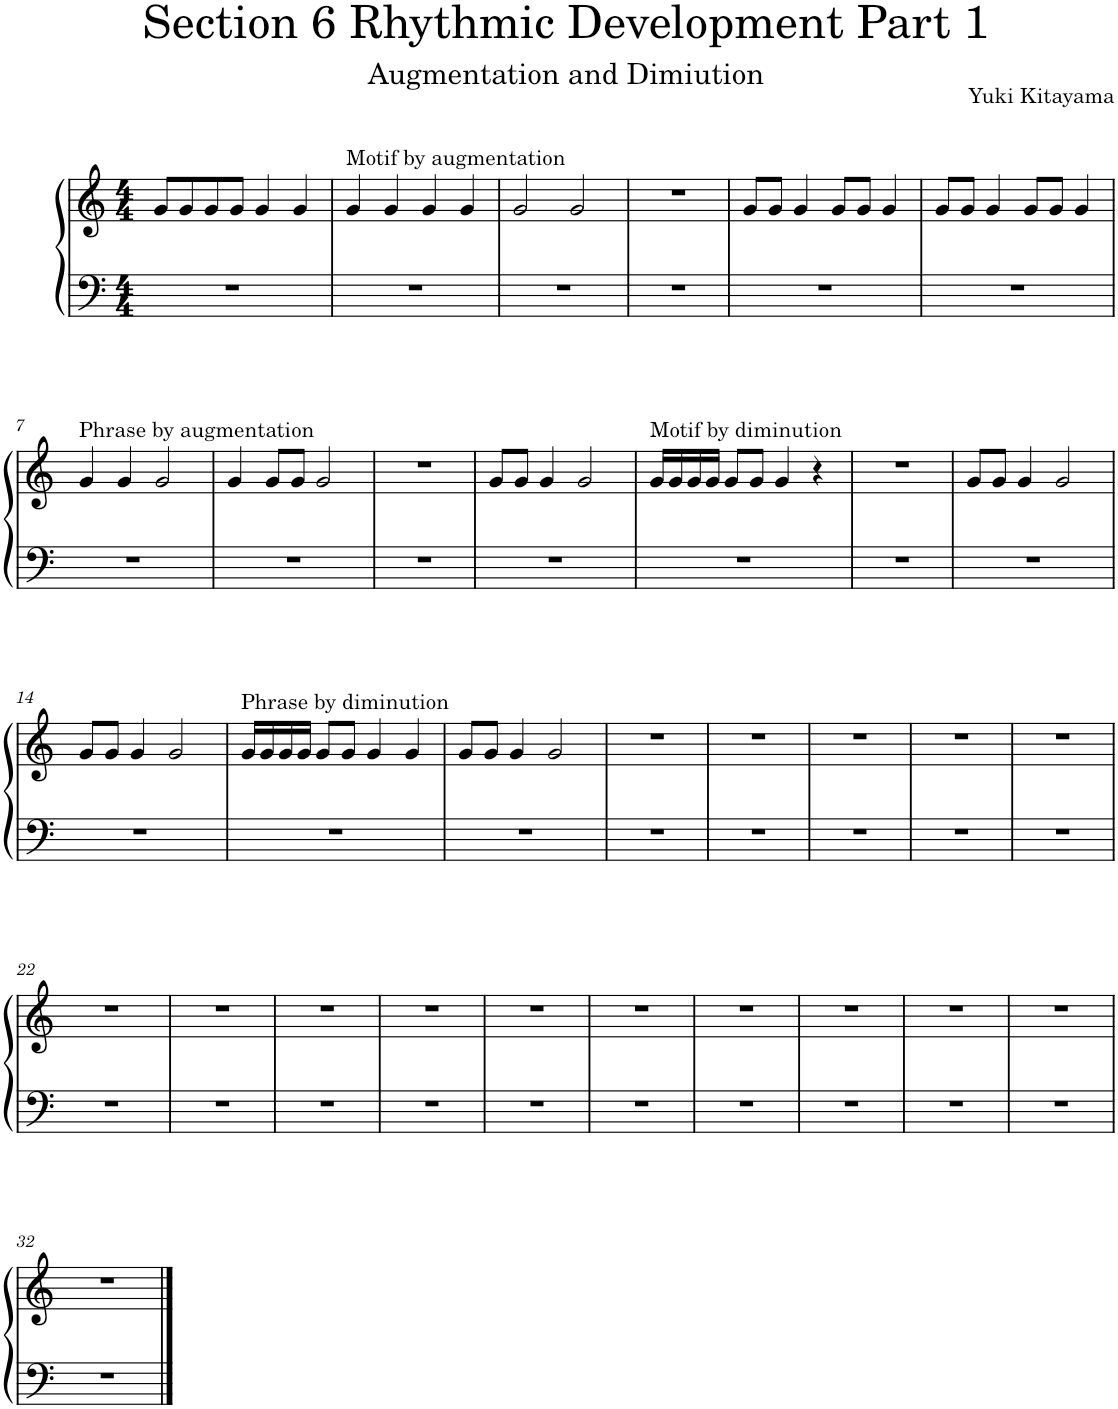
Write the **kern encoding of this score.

**kern	**kern
*part1	*part1
*staff2	*staff1
*I"Piano	*
*I'Pno.	*
*clefF4	*clefG2
*k[]	*k[]
*M4/4	*M4/4
=1	=1
1r	8g/L
.	8g/
.	8g/
.	8g/J
.	4g/
.	4g/
=2	=2
!	!LO:TX:a:t=Motif by augmentation
1r	4g/
.	4g/
.	4g/
.	4g/
=3	=3
1r	2g/
.	2g/
=4	=4
1r	1r
=5	=5
1r	8g/L
.	8g/J
.	4g/
.	8g/L
.	8g/J
.	4g/
=6	=6
1r	8g/L
.	8g/J
.	4g/
.	8g/L
.	8g/J
.	4g/
!!LO:LB:g=z
=7	=7
!	!LO:TX:a:t=Phrase by augmentation
1r	4g/
.	4g/
.	2g/
=8	=8
1r	4g/
.	8g/L
.	8g/J
.	2g/
=9	=9
1r	1r
=10	=10
1r	8g/L
.	8g/J
.	4g/
.	2g/
=11	=11
!	!LO:TX:a:t=Motif by diminution
1r	16g/LL
.	16g/
.	16g/
.	16g/JJ
.	8g/L
.	8g/J
.	4g/
.	4r
=12	=12
1r	1r
=13	=13
1r	8g/L
.	8g/J
.	4g/
.	2g/
!!LO:LB:g=z
=14	=14
1r	8g/L
.	8g/J
.	4g/
.	2g/
=15	=15
!	!LO:TX:a:t=Phrase by diminution
1r	16g/LL
.	16g/
.	16g/
.	16g/JJ
.	8g/L
.	8g/J
.	4g/
.	4g/
=16	=16
1r	8g/L
.	8g/J
.	4g/
.	2g/
=17	=17
1r	1r
=18	=18
1r	1r
=19	=19
1r	1r
=20	=20
1r	1r
=21	=21
1r	1r
!!LO:LB:g=z
=22	=22
1r	1r
=23	=23
1r	1r
=24	=24
1r	1r
=25	=25
1r	1r
=26	=26
1r	1r
=27	=27
1r	1r
=28	=28
1r	1r
=29	=29
1r	1r
=30	=30
1r	1r
=31	=31
1r	1r
!!LO:LB:g=z
=32	=32
1r	1r
==	==
*-	*-
